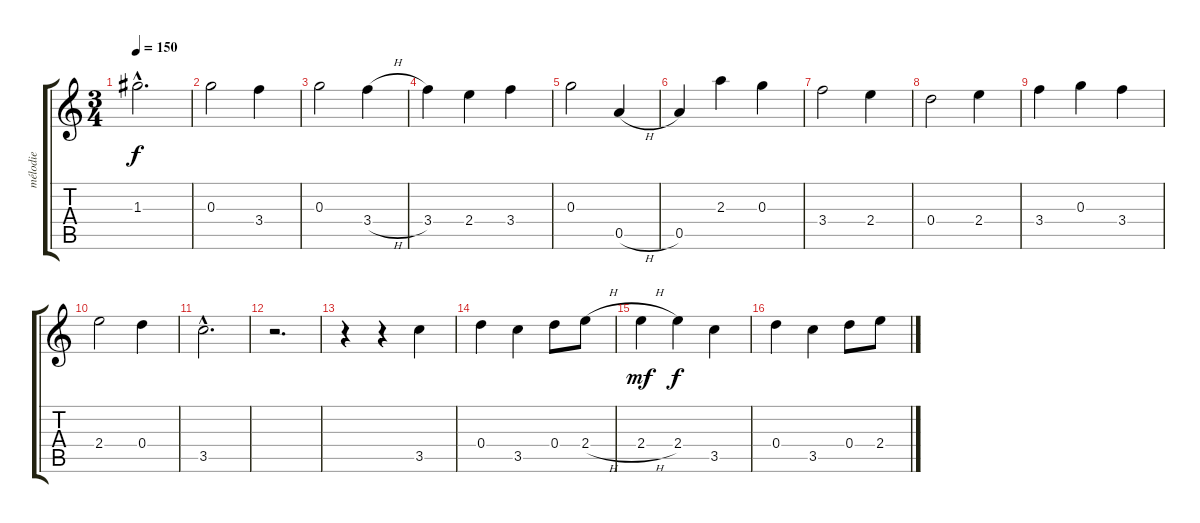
\track ("mélodie" "mélodie") {instrument acousticguitarnylon}
\staff {score tabs}
\tuning (E5 B4 G4 D4 A3 E3) {hide}
\ts (3 4)
\tempo 150
\clef g2
\ks c
1.3{hac}.2{d dy f} |
0.3.2 3.4.4 |
0.3.2 3.4{h}.4 |
3.4.4 2.4.4 3.4.4 |
0.3.2 0.5{h}.4 |
0.5.4 2.3.4 0.3.4 |
3.4.2 2.4.4 |
0.4.2 2.4.4 |
3.4.4 0.3.4 3.4.4 |
2.4.2 0.4.4 |
3.5{hac}.2{d} |
r.2{d} |
r.4 r.4 3.5.4 |
0.4.4 3.5.4 0.4.8 2.4{h}.8 |
2.4{h}.4{dy mf} 2.4.4{dy f} 3.5.4 |
0.4.4 3.5.4 0.4.8 2.4{h}.8
